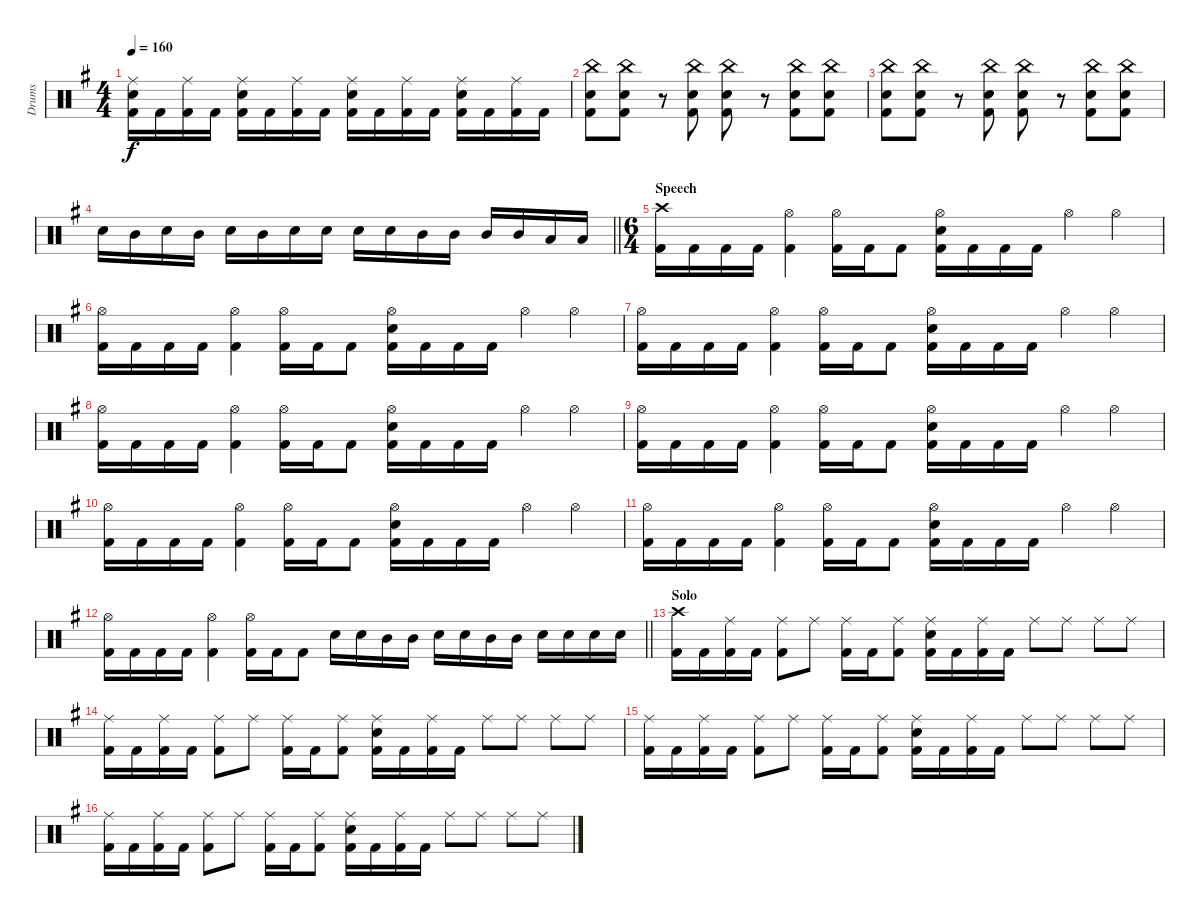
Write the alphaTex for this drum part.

\track ("Drums" "Drums") {instrument percussion}
\staff {score}
\articulation defaults
\ts (4 4)
\tempo 160
\clef neutral
\ks g
("Ride (middle)" "Snare (hit) 2" "Kick (hit) 2").16{dy f} "Kick (hit) 2".16 ("Ride (middle)" "Kick (hit) 2").16 "Kick (hit) 2".16 ("Ride (middle)" "Snare (hit) 2" "Kick (hit) 2").16 "Kick (hit) 2".16 ("Ride (middle)" "Kick (hit) 2").16 "Kick (hit) 2".16 ("Ride (middle)" "Snare (hit) 2" "Kick (hit) 2").16 "Kick (hit) 2".16 ("Ride (middle)" "Kick (hit) 2").16 "Kick (hit) 2".16 ("Ride (middle)" "Snare (hit) 2" "Kick (hit) 2").16 "Kick (hit) 2".16 ("Ride (middle)" "Kick (hit) 2").16 "Kick (hit) 2".16 |
("China (hit)" "Snare (hit) 2" "Kick (hit) 2").8 ("China (hit)" "Snare (hit) 2" "Kick (hit) 2").8 r.8 ("China (hit)" "Snare (hit) 2" "Kick (hit) 2").8 ("China (hit)" "Snare (hit) 2" "Kick (hit) 2").8 r.8 ("China (hit)" "Snare (hit) 2" "Kick (hit) 2").8 ("China (hit)" "Snare (hit) 2" "Kick (hit) 2").8 |
("China (hit)" "Snare (hit) 2" "Kick (hit) 2").8 ("China (hit)" "Snare (hit) 2" "Kick (hit) 2").8 r.8 ("China (hit)" "Snare (hit) 2" "Kick (hit) 2").8 ("China (hit)" "Snare (hit) 2" "Kick (hit) 2").8 r.8 ("China (hit)" "Snare (hit) 2" "Kick (hit) 2").8 ("China (hit)" "Snare (hit) 2" "Kick (hit) 2").8 |
\barLineRight lightlight "Snare (hit) 2".16 "Mid Tom (hit)".16 "Snare (hit) 2".16 "Mid Tom (hit)".16 "Snare (hit) 2".16 "Mid Tom (hit)".16 "Snare (hit) 2".16 "Snare (hit) 2".16 "Snare (hit) 2".16 "Snare (hit) 2".16 "Mid Tom (hit)".16 "Mid Tom (hit)".16 "Mid Tom (hit)".16 "Mid Tom (hit)".16 "Low Tom (hit)".16 "Low Tom (hit)".16
|
\ts (6 4)
\section ("" "Speech")
("Crash high (hit)" "Kick (hit) 2").16 "Kick (hit) 2".16 "Kick (hit) 2".16 "Kick (hit) 2".16 ("Hi-Hat (open)" "Kick (hit) 2").4 ("Hi-Hat (open)" "Kick (hit) 2").16 "Kick (hit) 2".16 "Kick (hit) 2".8 ("Hi-Hat (open)" "Snare (hit) 2" "Kick (hit) 2").16 "Kick (hit) 2".16 "Kick (hit) 2".16 "Kick (hit) 2".16 "Hi-Hat (open)".4 "Hi-Hat (open)".4 |
("Hi-Hat (open)" "Kick (hit) 2").16 "Kick (hit) 2".16 "Kick (hit) 2".16 "Kick (hit) 2".16 ("Hi-Hat (open)" "Kick (hit) 2").4 ("Hi-Hat (open)" "Kick (hit) 2").16 "Kick (hit) 2".16 "Kick (hit) 2".8 ("Hi-Hat (open)" "Snare (hit) 2" "Kick (hit) 2").16 "Kick (hit) 2".16 "Kick (hit) 2".16 "Kick (hit) 2".16 "Hi-Hat (open)".4 "Hi-Hat (open)".4 |
("Hi-Hat (open)" "Kick (hit) 2").16 "Kick (hit) 2".16 "Kick (hit) 2".16 "Kick (hit) 2".16 ("Hi-Hat (open)" "Kick (hit) 2").4 ("Hi-Hat (open)" "Kick (hit) 2").16 "Kick (hit) 2".16 "Kick (hit) 2".8 ("Hi-Hat (open)" "Snare (hit) 2" "Kick (hit) 2").16 "Kick (hit) 2".16 "Kick (hit) 2".16 "Kick (hit) 2".16 "Hi-Hat (open)".4 "Hi-Hat (open)".4 |
("Hi-Hat (open)" "Kick (hit) 2").16 "Kick (hit) 2".16 "Kick (hit) 2".16 "Kick (hit) 2".16 ("Hi-Hat (open)" "Kick (hit) 2").4 ("Hi-Hat (open)" "Kick (hit) 2").16 "Kick (hit) 2".16 "Kick (hit) 2".8 ("Hi-Hat (open)" "Snare (hit) 2" "Kick (hit) 2").16 "Kick (hit) 2".16 "Kick (hit) 2".16 "Kick (hit) 2".16 "Hi-Hat (open)".4 "Hi-Hat (open)".4 |
("Hi-Hat (open)" "Kick (hit) 2").16 "Kick (hit) 2".16 "Kick (hit) 2".16 "Kick (hit) 2".16 ("Hi-Hat (open)" "Kick (hit) 2").4 ("Hi-Hat (open)" "Kick (hit) 2").16 "Kick (hit) 2".16 "Kick (hit) 2".8 ("Hi-Hat (open)" "Snare (hit) 2" "Kick (hit) 2").16 "Kick (hit) 2".16 "Kick (hit) 2".16 "Kick (hit) 2".16 "Hi-Hat (open)".4 "Hi-Hat (open)".4 |
("Hi-Hat (open)" "Kick (hit) 2").16 "Kick (hit) 2".16 "Kick (hit) 2".16 "Kick (hit) 2".16 ("Hi-Hat (open)" "Kick (hit) 2").4 ("Hi-Hat (open)" "Kick (hit) 2").16 "Kick (hit) 2".16 "Kick (hit) 2".8 ("Hi-Hat (open)" "Snare (hit) 2" "Kick (hit) 2").16 "Kick (hit) 2".16 "Kick (hit) 2".16 "Kick (hit) 2".16 "Hi-Hat (open)".4 "Hi-Hat (open)".4 |
("Hi-Hat (open)" "Kick (hit) 2").16 "Kick (hit) 2".16 "Kick (hit) 2".16 "Kick (hit) 2".16 ("Hi-Hat (open)" "Kick (hit) 2").4 ("Hi-Hat (open)" "Kick (hit) 2").16 "Kick (hit) 2".16 "Kick (hit) 2".8 ("Hi-Hat (open)" "Snare (hit) 2" "Kick (hit) 2").16 "Kick (hit) 2".16 "Kick (hit) 2".16 "Kick (hit) 2".16 "Hi-Hat (open)".4 "Hi-Hat (open)".4 |
\barLineRight lightlight
("Hi-Hat (open)" "Kick (hit) 2").16 "Kick (hit) 2".16 "Kick (hit) 2".16 "Kick (hit) 2".16 ("Hi-Hat (open)" "Kick (hit) 2").4 ("Hi-Hat (open)" "Kick (hit) 2").16 "Kick (hit) 2".16 "Kick (hit) 2".8 "Snare (hit) 2".16 "Snare (hit) 2".16 "Mid Tom (hit)".16 "Mid Tom (hit)".16 "Snare (hit) 2".16 "Snare (hit) 2".16 "Mid Tom (hit)".16 "Mid Tom (hit)".16 "Snare (hit) 2".16 "Snare (hit) 2".16 "Snare (hit) 2".16 "Snare (hit) 2".16 |
\section ("" "Solo")
("Crash high (hit)" "Kick (hit) 2").16 "Kick (hit) 2".16 ("Ride (middle)" "Kick (hit) 2").16 "Kick (hit) 2".16 ("Ride (middle)" "Kick (hit) 2").8 "Ride (middle)".8 ("Ride (middle)" "Kick (hit) 2").16 "Kick (hit) 2".16 ("Ride (middle)" "Kick (hit) 2").8 ("Ride (middle)" "Snare (hit) 2" "Kick (hit) 2").16 "Kick (hit) 2".16 ("Ride (middle)" "Kick (hit) 2").16 "Kick (hit) 2".16 "Ride (middle)".8 "Ride (middle)".8 "Ride (middle)".8 "Ride (middle)".8 |
("Ride (middle)" "Kick (hit) 2").16 "Kick (hit) 2".16 ("Ride (middle)" "Kick (hit) 2").16 "Kick (hit) 2".16 ("Ride (middle)" "Kick (hit) 2").8 "Ride (middle)".8 ("Ride (middle)" "Kick (hit) 2").16 "Kick (hit) 2".16 ("Ride (middle)" "Kick (hit) 2").8 ("Ride (middle)" "Snare (hit) 2" "Kick (hit) 2").16 "Kick (hit) 2".16 ("Ride (middle)" "Kick (hit) 2").16 "Kick (hit) 2".16 "Ride (middle)".8 "Ride (middle)".8 "Ride (middle)".8 "Ride (middle)".8 |
("Ride (middle)" "Kick (hit) 2").16 "Kick (hit) 2".16 ("Ride (middle)" "Kick (hit) 2").16 "Kick (hit) 2".16 ("Ride (middle)" "Kick (hit) 2").8 "Ride (middle)".8 ("Ride (middle)" "Kick (hit) 2").16 "Kick (hit) 2".16 ("Ride (middle)" "Kick (hit) 2").8 ("Ride (middle)" "Snare (hit) 2" "Kick (hit) 2").16 "Kick (hit) 2".16 ("Ride (middle)" "Kick (hit) 2").16 "Kick (hit) 2".16 "Ride (middle)".8 "Ride (middle)".8 "Ride (middle)".8 "Ride (middle)".8 |
("Ride (middle)" "Kick (hit) 2").16 "Kick (hit) 2".16 ("Ride (middle)" "Kick (hit) 2").16 "Kick (hit) 2".16 ("Ride (middle)" "Kick (hit) 2").8 "Ride (middle)".8 ("Ride (middle)" "Kick (hit) 2").16 "Kick (hit) 2".16 ("Ride (middle)" "Kick (hit) 2").8 ("Ride (middle)" "Snare (hit) 2" "Kick (hit) 2").16 "Kick (hit) 2".16 ("Ride (middle)" "Kick (hit) 2").16 "Kick (hit) 2".16 "Ride (middle)".8 "Ride (middle)".8 "Ride (middle)".8 "Ride (middle)".8
